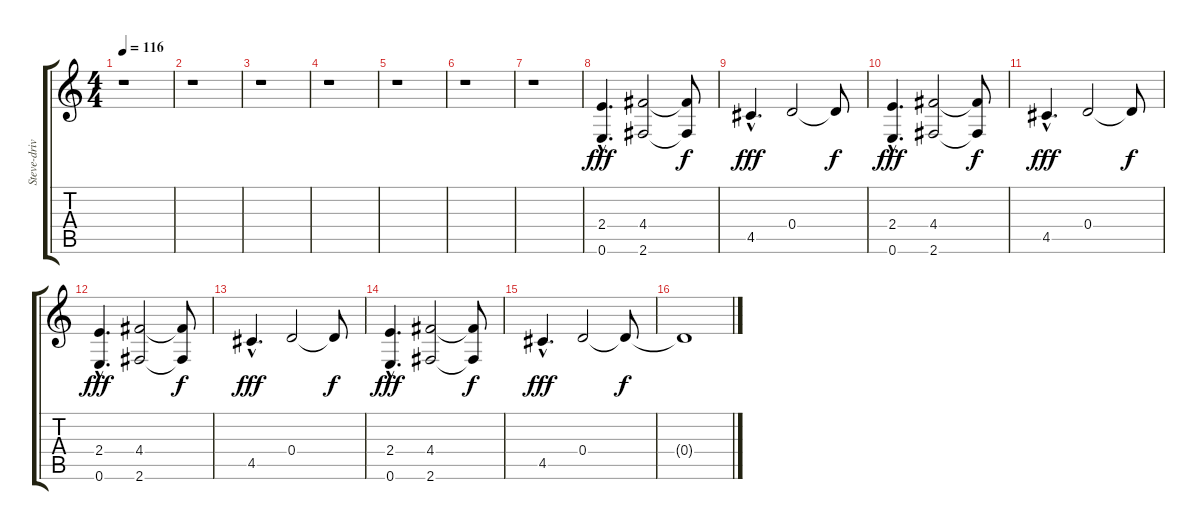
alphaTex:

\track ("Steve-drive" "Steve-driv") {instrument distortionguitar}
\staff {score tabs}
\tuning (E4 B3 G3 D3 A2 E2) {hide}
\ts (4 4)
\tempo 116
\clef g2
\ks c
r.1{dy f} |
r.1 |
r.1 |
r.1 |
r.1 |
r.1 |
r.1 |
(2.4{hac} 0.6{hac}).4{d dy fff} (4.4 2.6).2 (4.4{t} 2.6{t}).8{dy f} |
4.5{hac}.4{d dy fff} 0.4.2 0.4{t}.8{dy f} |
(2.4{hac} 0.6{hac}).4{d dy fff} (4.4 2.6).2 (4.4{t} 2.6{t}).8{dy f} |
4.5{hac}.4{d dy fff} 0.4.2 0.4{t}.8{dy f} |
(2.4{hac} 0.6{hac}).4{d dy fff} (4.4 2.6).2 (4.4{t} 2.6{t}).8{dy f} |
4.5{hac}.4{d dy fff} 0.4.2 0.4{t}.8{dy f} |
(2.4{hac} 0.6{hac}).4{d dy fff} (4.4 2.6).2 (4.4{t} 2.6{t}).8{dy f} |
4.5{hac}.4{d dy fff} 0.4.2 0.4{t}.8{dy f} |
0.4{t}.1
